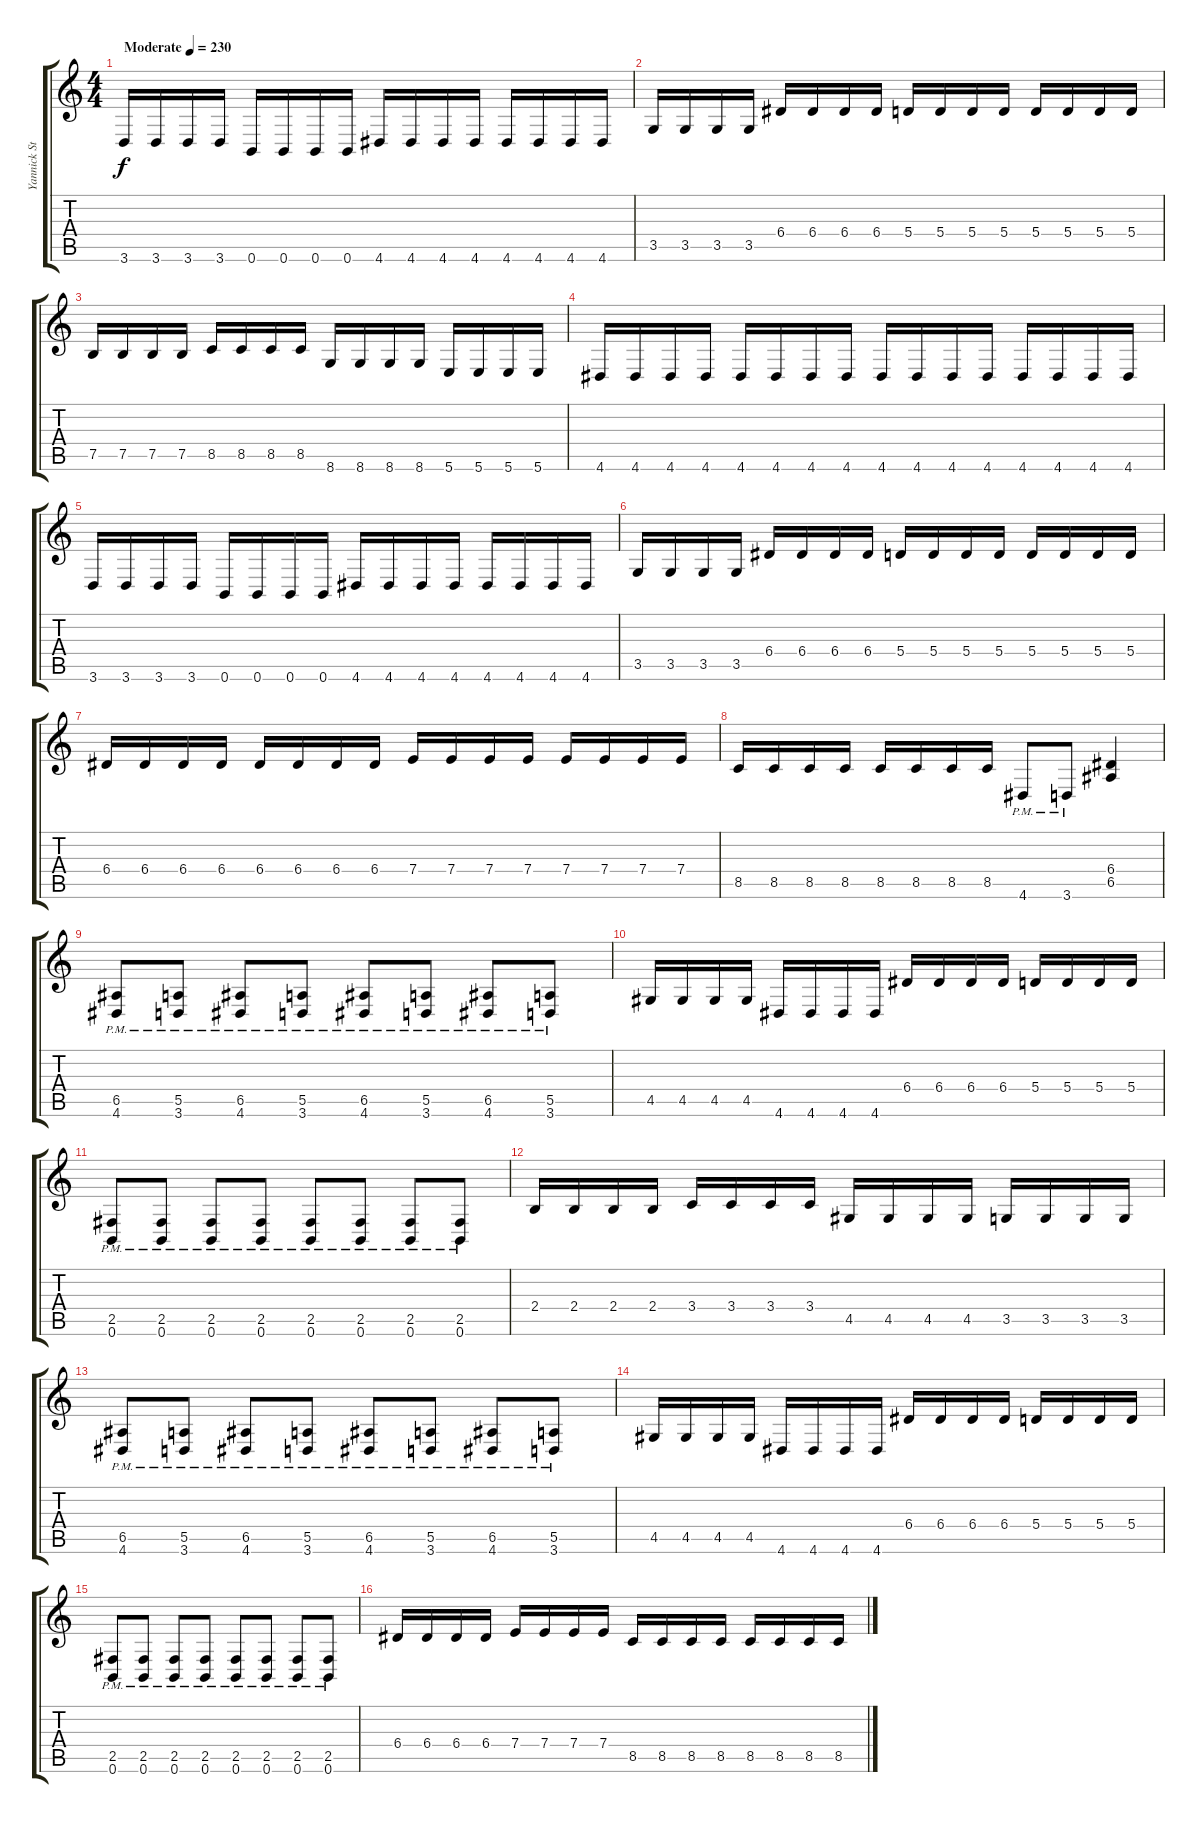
\track ("Yannick St-Amand" "Yannick St") {instrument distortionguitar}
\staff {score tabs}
\tuning (B3 Gb3 D3 A2 E2 B1) {hide}
\ts (4 4)
\tempo (230 "Moderate")
\clef g2
\ks c
3.6.16{dy f instrument distortionguitar} 3.6.16 3.6.16 3.6.16 0.6.16 0.6.16 0.6.16 0.6.16 4.6.16 4.6.16 4.6.16 4.6.16 4.6.16 4.6.16 4.6.16 4.6.16 |
3.5.16 3.5.16 3.5.16 3.5.16 6.4.16 6.4.16 6.4.16 6.4.16 5.4.16 5.4.16 5.4.16 5.4.16 5.4.16 5.4.16 5.4.16 5.4.16 |
7.5.16 7.5.16 7.5.16 7.5.16 8.5.16 8.5.16 8.5.16 8.5.16 8.6.16 8.6.16 8.6.16 8.6.16 5.6.16 5.6.16 5.6.16 5.6.16 |
4.6.16 4.6.16 4.6.16 4.6.16 4.6.16 4.6.16 4.6.16 4.6.16 4.6.16 4.6.16 4.6.16 4.6.16 4.6.16 4.6.16 4.6.16 4.6.16 |
3.6.16 3.6.16 3.6.16 3.6.16 0.6.16 0.6.16 0.6.16 0.6.16 4.6.16 4.6.16 4.6.16 4.6.16 4.6.16 4.6.16 4.6.16 4.6.16 |
3.5.16 3.5.16 3.5.16 3.5.16 6.4.16 6.4.16 6.4.16 6.4.16 5.4.16 5.4.16 5.4.16 5.4.16 5.4.16 5.4.16 5.4.16 5.4.16 |
6.4.16 6.4.16 6.4.16 6.4.16 6.4.16 6.4.16 6.4.16 6.4.16 7.4.16 7.4.16 7.4.16 7.4.16 7.4.16 7.4.16 7.4.16 7.4.16 |
8.5.16 8.5.16 8.5.16 8.5.16 8.5.16 8.5.16 8.5.16 8.5.16 4.6{pm}.8 3.6{pm}.8 (6.4 6.5).4 |
(6.5{pm} 4.6{pm}).8 (5.5{pm} 3.6{pm}).8 (6.5{pm} 4.6{pm}).8 (5.5{pm} 3.6{pm}).8 (6.5{pm} 4.6{pm}).8 (5.5{pm} 3.6{pm}).8 (6.5{pm} 4.6{pm}).8 (5.5{pm} 3.6{pm}).8 |
4.5.16 4.5.16 4.5.16 4.5.16 4.6.16 4.6.16 4.6.16 4.6.16 6.4.16 6.4.16 6.4.16 6.4.16 5.4.16 5.4.16 5.4.16 5.4.16 |
(2.5{pm} 0.6{pm}).8 (2.5{pm} 0.6{pm}).8 (2.5{pm} 0.6{pm}).8 (2.5{pm} 0.6{pm}).8 (2.5{pm} 0.6{pm}).8 (2.5{pm} 0.6{pm}).8 (2.5{pm} 0.6{pm}).8 (2.5{pm} 0.6{pm}).8 |
2.4.16 2.4.16 2.4.16 2.4.16 3.4.16 3.4.16 3.4.16 3.4.16 4.5.16 4.5.16 4.5.16 4.5.16 3.5.16 3.5.16 3.5.16 3.5.16 |
(6.5{pm} 4.6{pm}).8 (5.5{pm} 3.6{pm}).8 (6.5{pm} 4.6{pm}).8 (5.5{pm} 3.6{pm}).8 (6.5{pm} 4.6{pm}).8 (5.5{pm} 3.6{pm}).8 (6.5{pm} 4.6{pm}).8 (5.5{pm} 3.6{pm}).8 |
4.5.16 4.5.16 4.5.16 4.5.16 4.6.16 4.6.16 4.6.16 4.6.16 6.4.16 6.4.16 6.4.16 6.4.16 5.4.16 5.4.16 5.4.16 5.4.16 |
(2.5{pm} 0.6{pm}).8 (2.5{pm} 0.6{pm}).8 (2.5{pm} 0.6{pm}).8 (2.5{pm} 0.6{pm}).8 (2.5{pm} 0.6{pm}).8 (2.5{pm} 0.6{pm}).8 (2.5{pm} 0.6{pm}).8 (2.5{pm} 0.6{pm}).8 |
6.4.16 6.4.16 6.4.16 6.4.16 7.4.16 7.4.16 7.4.16 7.4.16 8.5.16 8.5.16 8.5.16 8.5.16 8.5.16 8.5.16 8.5.16 8.5.16
